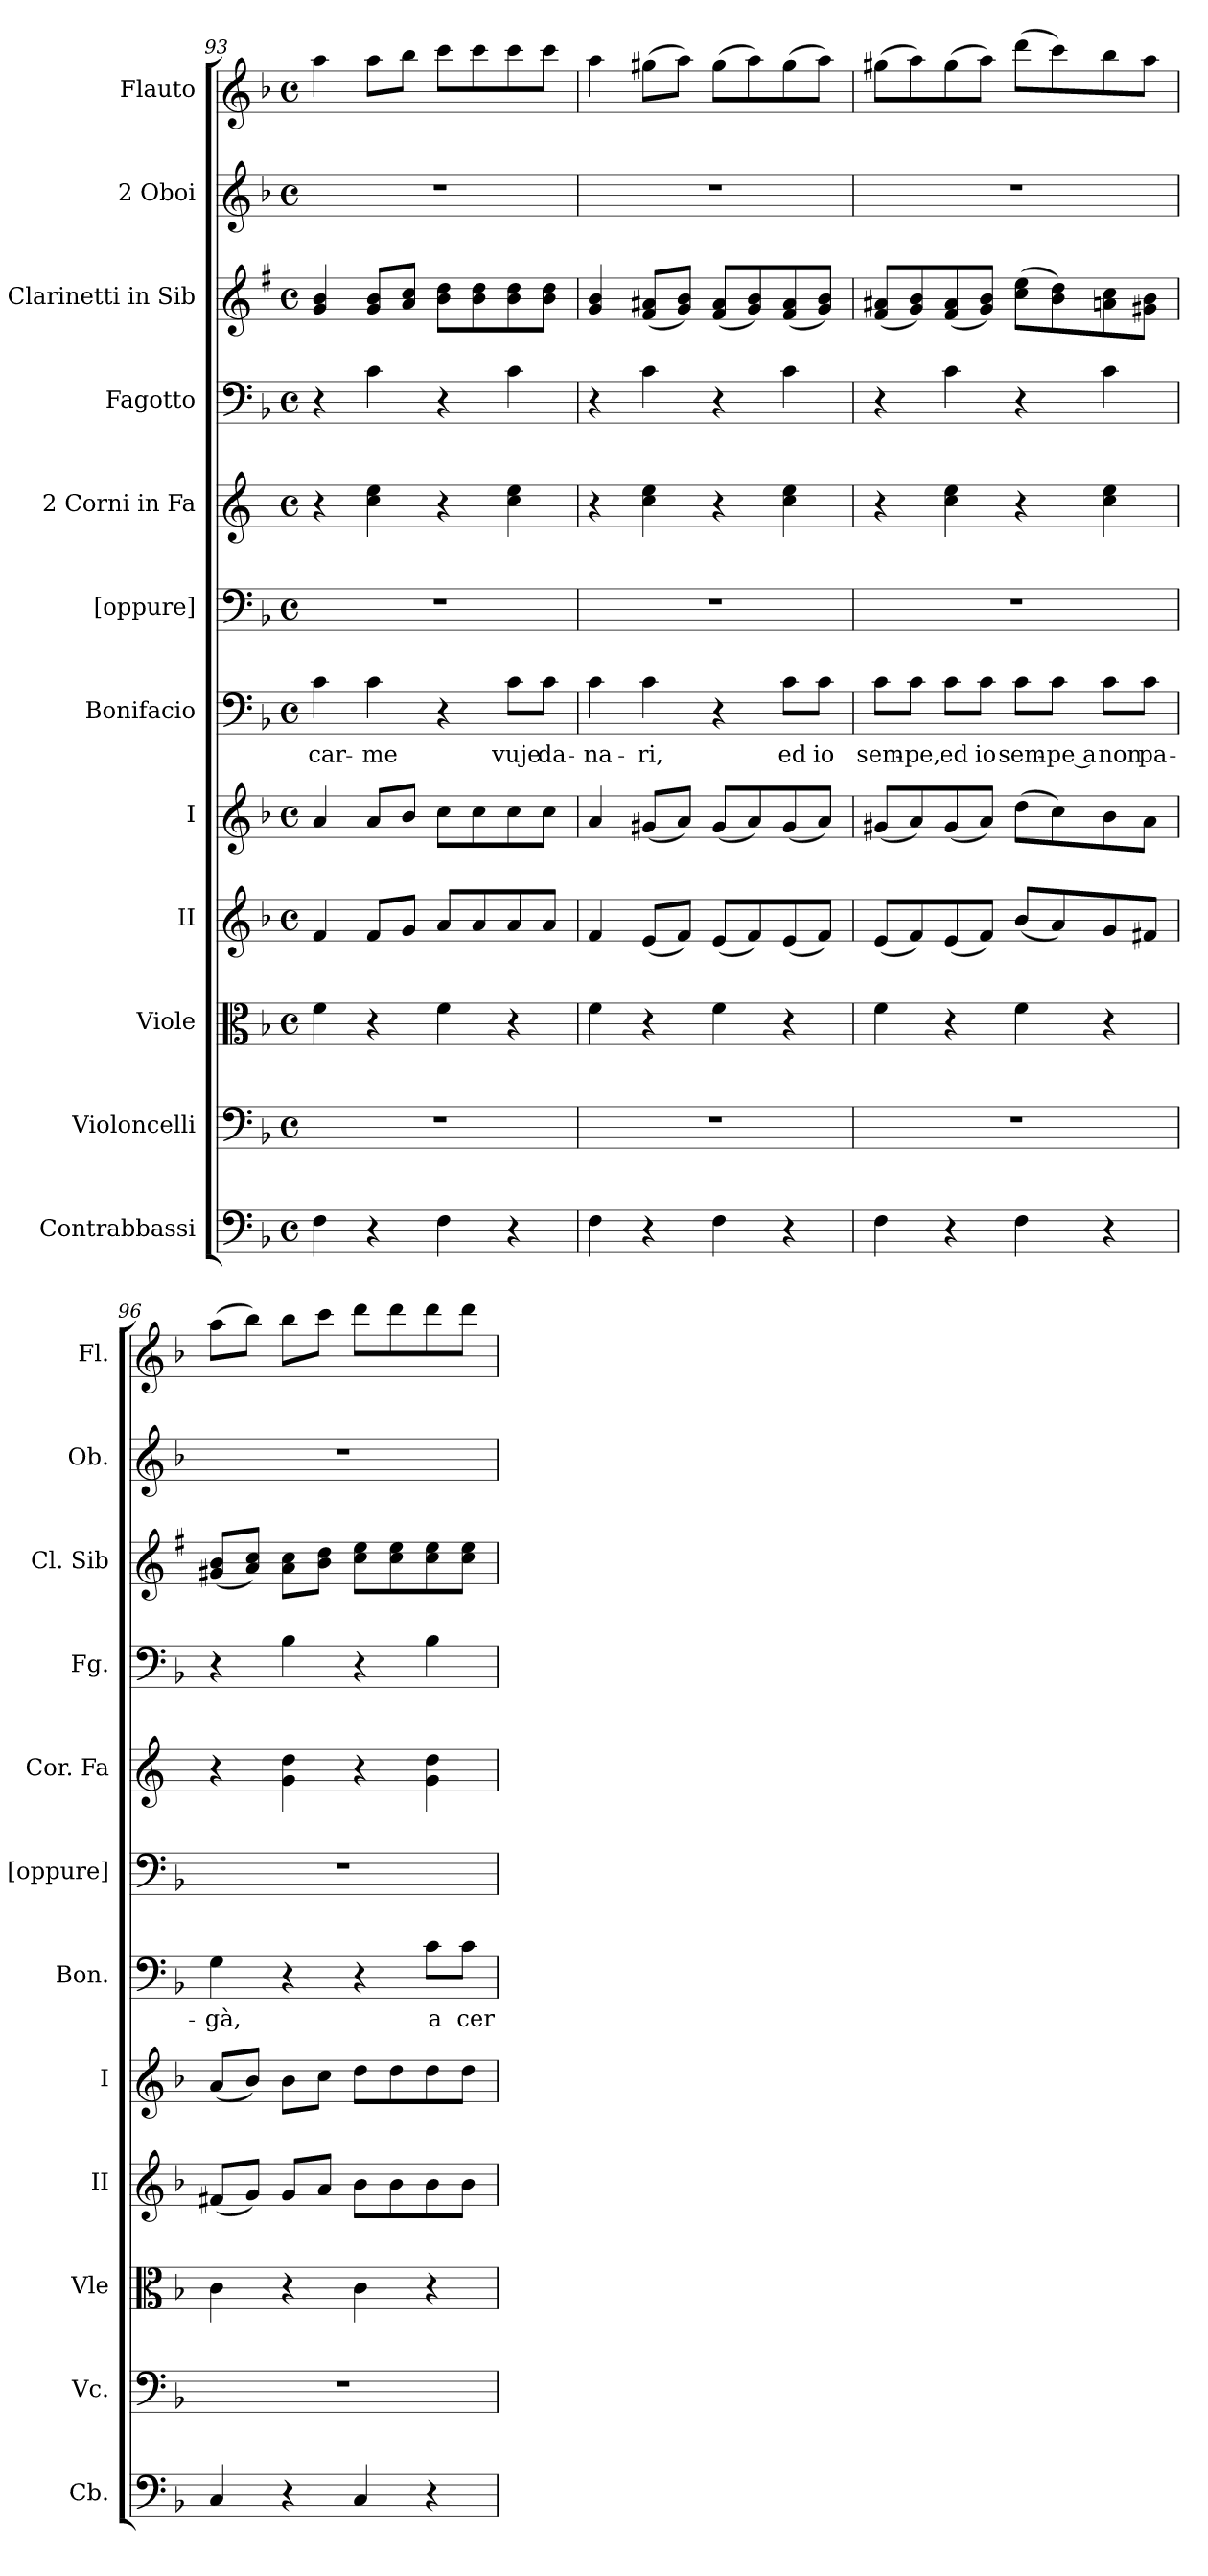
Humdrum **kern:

**kern	**kern	**kern	**kern	**kern	**kern	**text	**kern	**kern	**kern	**kern	**kern	**kern
*part12	*part11	*part10	*part9	*part8	*part7	*part7	*part6	*part5	*part4	*part3	*part2	*part1
*staff12	*staff11	*staff10	*staff9	*staff8	*staff7	*staff7	*staff6	*staff5	*staff4	*staff3	*staff2	*staff1
*I"Contrabbassi	*I"Violoncelli	*I"Viole	*I"II	*I"I	*I"Bonifacio	*	*I"[oppure]	*I"2 Corni in Fa	*I"Fagotto	*I"2 Clarinetti in Sib	*I"2 Oboi	*I"Flauto
*I'Cb.	*I'Vc.	*I'Vle	*I'II	*I'I	*I'Bon.	*	*I'[oppure]	*I'Cor. Fa	*I'Fg.	*I'Cl. Sib	*I'Ob.	*I'Fl.
*clefF4	*clefF4	*clefC3	*clefG2	*clefG2	*clefF4	*	*clefF4	*clefG2	*clefF4	*clefG2	*clefG2	*clefG2
*	*	*	*	*	*	*	*	*	*	*ITrd1c2	*	*
*k[b-]	*k[b-]	*k[b-]	*k[b-]	*k[b-]	*k[b-]	*	*k[b-]	*k[]	*k[b-]	*k[b-]	*k[b-]	*k[b-]
*F:	*F:	*F:	*F:	*F:	*F:	*	*F:	*C:	*F:	*F:	*F:	*F:
*M4/4	*M4/4	*M4/4	*M4/4	*M4/4	*M4/4	*	*M4/4	*M4/4	*M4/4	*M4/4	*M4/4	*M4/4
*met(c)	*met(c)	*met(c)	*met(c)	*met(c)	*met(c)	*	*met(c)	*met(c)	*met(c)	*met(c)	*met(c)	*met(c)
=93	=93	=93	=93	=93	=93	=93	=93	=93	=93	=93	=93	=93
!	!	!	!	!	!	!LO:LY:b	!	!	!	!	!	!
4F\	1r	4f\	4f/	4a/	4c\	-car-	1r	4r	4r	4f/ 4a/	1r	4aa\
!	!	!	!	!	!	!LO:LY:b	!	!	!	!	!	!
4r	.	4r	8f/L	8a/L	4c\	-me	.	4cc\ 4ee\	4c\	8f/ 8a/L	.	8aa\L
.	.	.	8g/J	8b-/J	.	.	.	.	.	8g/ 8b-/J	.	8bb-\J
4F\	.	4f\	8a/L	8cc\L	4r	.	.	4r	4r	8a\ 8cc\L	.	8ccc\L
.	.	.	8a/	8cc\	.	.	.	.	.	8a\ 8cc\	.	8ccc\
!	!	!	!	!	!	!LO:LY:b	!	!	!	!	!	!
4r	.	4r	8a/	8cc\	8c\L	vuje	.	4cc\ 4ee\	4c\	8a\ 8cc\	.	8ccc\
!	!	!	!	!	!	!LO:LY:b	!	!	!	!	!	!
.	.	.	8a/J	8cc\J	8c\J	da-	.	.	.	8a\ 8cc\J	.	8ccc\J
=94	=94	=94	=94	=94	=94	=94	=94	=94	=94	=94	=94	=94
!	!	!	!	!	!	!LO:LY:b	!	!	!	!	!	!
4F\	1r	4f\	4f/	4a/	4c\	-na-	1r	4r	4r	4f/ 4a/	1r	4aa\
!	!	!	!	!	!	!LO:LY:b	!	!	!	!	!	!
4r	.	4r	(<8e</L	(<8g#X</L	4c\	-ri,	.	4cc\ 4ee\	4c\	(<8e/ 8g#X/L	.	(>8gg#X\L
.	.	.	8f/J)	8a/J)	.	.	.	.	.	8f/ 8a/J)	.	8aa\J)
4F\	.	4f\	(<8e/L	(<8g#/L	4r	.	.	4r	4r	(<8e/ 8g#/L	.	(>8gg#\L
.	.	.	8f/)	8a/)	.	.	.	.	.	8f/ 8a/)	.	8aa\)
!	!	!	!	!	!	!LO:LY:b	!	!	!	!	!	!
4r	.	4r	(<8e/	(<8g#/	8c\L	ed	.	4cc\ 4ee\	4c\	(<8e/ 8g#/	.	(>8gg#\
!	!	!	!	!	!	!LO:LY:b	!	!	!	!	!	!
.	.	.	8f/J)	8a/J)	8c\J	io	.	.	.	8f/ 8a/J)	.	8aa\J)
=95	=95	=95	=95	=95	=95	=95	=95	=95	=95	=95	=95	=95
!	!	!	!	!	!	!LO:LY:b	!	!	!	!	!	!
4F\	1r	4f\	(<8e/L	(<8g#X/L	8c\L	sem-	1r	4r	4r	(<8e/ 8g#X/L	1r	(>8gg#X\L
!	!	!	!	!	!	!LO:LY:b	!	!	!	!	!	!
.	.	.	8f/)	8a/)	8c\J	-pe,	.	.	.	8f/ 8a/)	.	8aa\)
!	!	!	!	!	!	!LO:LY:b	!	!	!	!	!	!
4r	.	4r	(<8e</	(<8g#</	8c\L	ed	.	4cc\ 4ee\	4c\	(<8e/ 8g#/	.	(>8gg#\
!	!	!	!	!	!	!LO:LY:b	!	!	!	!	!	!
.	.	.	8f/J)	8a/J)	8c\J	io	.	.	.	8f/ 8a/J)	.	8aa\J)
!	!	!	!	!	!	!LO:LY:b	!	!	!	!	!	!
4F\	.	4f\	(<8b-/L	(>8dd\L	8c\L	sem-	.	4r	4r	(>8b-\ 8dd\L	.	(>8ddd\L
!	!	!	!	!	!	!LO:LY:b	!	!	!	!	!	!
.	.	.	8a/)	8cc\)	8c\J	-pe a	.	.	.	8a\ 8cc\)	.	8ccc\)
!	!	!	!	!	!	!LO:LY:b	!	!	!	!	!	!
4r	.	4r	8g/	8b-\	8c\L	non	.	4cc\ 4ee\	4c\	8gn\ 8b-\	.	8bb-\
!	!	!	!	!	!	!LO:LY:b	!	!	!	!	!	!
.	.	.	8f#X/J	8a\J	8c\J	pa-	.	.	.	8f#X\ 8a\J	.	8aa\J
!!LO:LB:g=z
=96	=96	=96	=96	=96	=96	=96	=96	=96	=96	=96	=96	=96
!	!	!	!	!	!	!LO:LY:b	!	!	!	!	!	!
4C/	1r	4c\	(<8f#X/L	(<8a/L	4G\	-gà,	1r	4r	4r	(<8f#X/ 8a/L	1r	(>8aa\L
.	.	.	8g/J)	8b-/J)	.	.	.	.	.	8g/ 8b-/J)	.	8bb-\J)
4r	.	4r	8g/L	8b-\L	4r	.	.	4g\ 4dd\	4B-\	8g\ 8b-\L	.	8bb-\L
.	.	.	8a/J	8cc\J	.	.	.	.	.	8a\ 8cc\J	.	8ccc\J
4C/	.	4c\	8b-\L	8dd\L	4r	.	.	4r	4r	8b-\ 8dd\L	.	8ddd\L
.	.	.	8b-\	8dd\	.	.	.	.	.	8b-\ 8dd\	.	8ddd\
!	!	!	!	!	!	!LO:LY:b	!	!	!	!	!	!
4r	.	4r	8b-\	8dd\	8c\L	a	.	4g\ 4dd\	4B-\	8b-\ 8dd\	.	8ddd\
!	!	!	!	!	!	!LO:LY:b	!	!	!	!	!	!
.	.	.	8b-\J	8dd\J	8c\J	cer-	.	.	.	8b-\ 8dd\J	.	8ddd\J
=	=	=	=	=	=	=	=	=	=	=	=	=
*-	*-	*-	*-	*-	*-	*-	*-	*-	*-	*-	*-	*-
